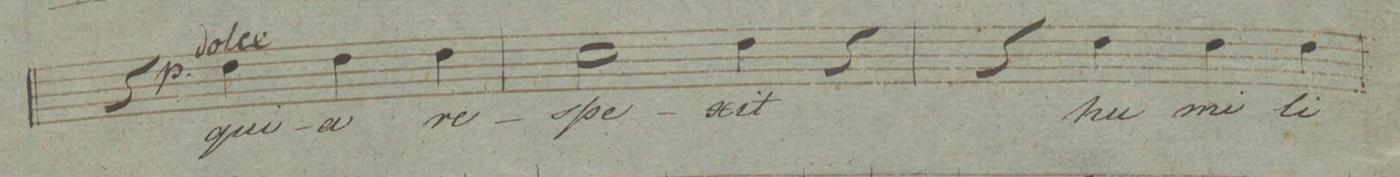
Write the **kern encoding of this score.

**kern	**text	**dynam
*I"Tenore.	*	*
*clefC4	*	*
*k[]	*	*
*met(c|)	*	*
*M2/2	*	*
4r	.	.
.	.	p
4c\	qui-	.
4c\	-a	.
4c\	re-	.
=26	=26	=26
2B\	-spe-	.
4c\	-xit	.
4r	.	.
=27	=27	=27
4r	.	.
4c\	hu-	.
4c\	-mi-	.
4c\	-li-	.
=28	=28	=28
*-	*-	*-
